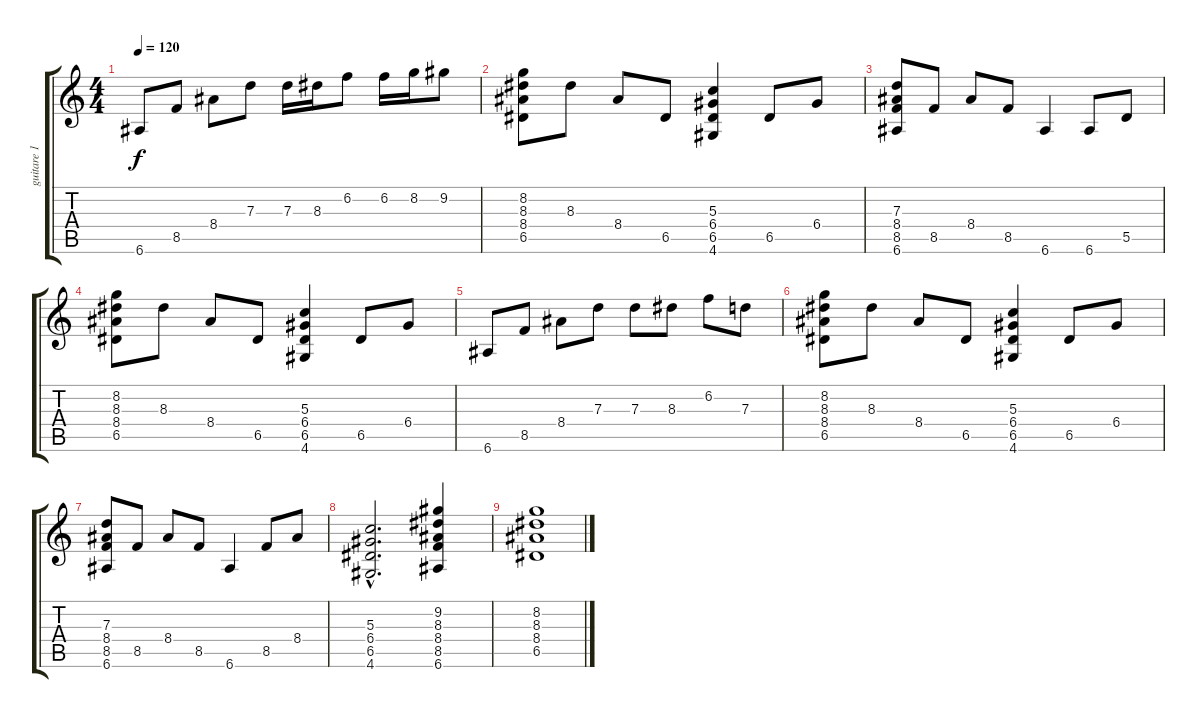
\track ("guitare 1" "guitare 1") {instrument acousticguitarnylon}
\staff {score tabs}
\tuning (E4 B3 G3 D3 A2 E2) {hide}
\ts (4 4)
\tempo 120
\clef g2
\ks c
6.6.8{dy f} 8.5.8 8.4.8 7.3.8 7.3.16 8.3.16 6.2.8 6.2.16 8.2.16 9.2.8 |
(8.2 8.3 8.4 6.5).8 8.3.8 8.4.8 6.5.8 (5.3 6.4 6.5 4.6).4 6.5.8 6.4.8 |
(7.3 8.4 8.5 6.6).8 8.5.8 8.4.8 8.5.8 6.6.4 6.6.8 5.5.8 |
(8.2 8.3 8.4 6.5).8 8.3.8 8.4.8 6.5.8 (5.3 6.4 6.5 4.6).4 6.5.8 6.4.8 |
6.6.8 8.5.8 8.4.8 7.3.8 7.3.8 8.3.8 6.2.8 7.3.8 |
(8.2 8.3 8.4 6.5).8 8.3.8 8.4.8 6.5.8 (5.3 6.4 6.5 4.6).4 6.5.8 6.4.8 |
(7.3 8.4 8.5 6.6).8 8.5.8 8.4.8 8.5.8 6.6.4 8.5.8 8.4.8 |
(5.3{hac} 6.4{hac} 6.5{hac} 4.6{hac}).2{d} (9.2 8.3 8.4 8.5 6.6).4 |
(8.2 8.3 8.4 6.5).1
